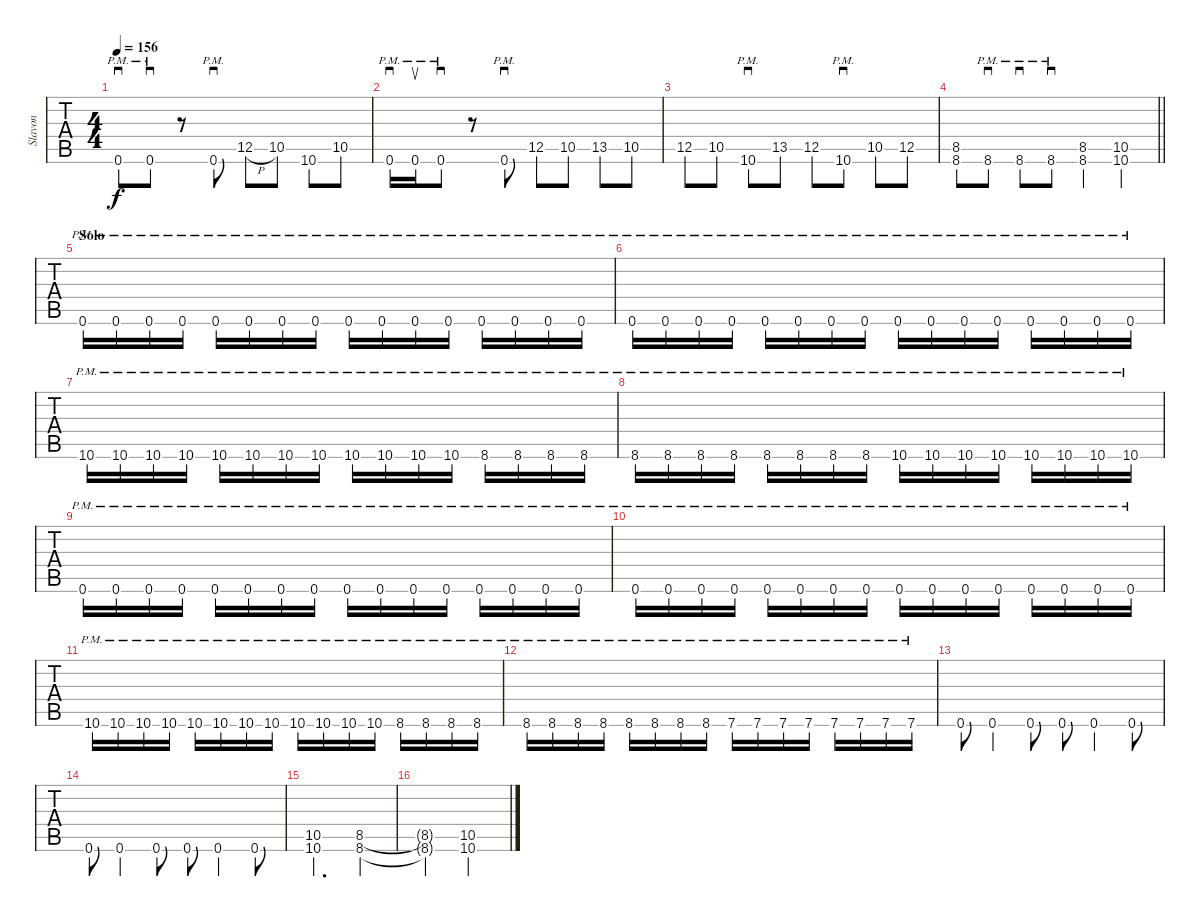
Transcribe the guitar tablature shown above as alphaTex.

\track ("Slavon" "Slavon") {instrument distortionguitar}
\staff {tabs}
\tuning (Eb4 Bb3 Gb3 Db3 Ab2 Db2) {hide}
\ts (4 4)
\tempo 156
\clef g2
\ks c
0.6{pm}.8{sd dy f} 0.6{pm}.8{sd} r.8 0.6{pm}.8{sd} 12.5{h}.8 10.5.8 10.6.8 10.5.8 |
0.6{pm}.16{sd} 0.6{pm}.16{su} 0.6{pm}.8{sd} r.8 0.6{pm}.8{sd} 12.5.8 10.5.8 13.5.8 10.5.8 |
12.5.8 10.5.8 10.6{pm}.8{sd} 13.5.8 12.5.8 10.6{pm}.8{sd} 10.5.8 12.5.8 |
\barLineRight lightlight
(8.5 8.6).8 8.6{pm}.8{sd} 8.6{pm}.8{sd} 8.6{pm}.8{sd} (8.5 8.6).4 (10.5 10.6).4 |
\section ("" "Solo")
0.6{pm}.16 0.6{pm}.16 0.6{pm}.16 0.6{pm}.16 0.6{pm}.16 0.6{pm}.16 0.6{pm}.16 0.6{pm}.16 0.6{pm}.16 0.6{pm}.16 0.6{pm}.16 0.6{pm}.16 0.6{pm}.16 0.6{pm}.16 0.6{pm}.16 0.6{pm}.16 |
0.6{pm}.16 0.6{pm}.16 0.6{pm}.16 0.6{pm}.16 0.6{pm}.16 0.6{pm}.16 0.6{pm}.16 0.6{pm}.16 0.6{pm}.16 0.6{pm}.16 0.6{pm}.16 0.6{pm}.16 0.6{pm}.16 0.6{pm}.16 0.6{pm}.16 0.6{pm}.16 |
10.6{pm}.16 10.6{pm}.16 10.6{pm}.16 10.6{pm}.16 10.6{pm}.16 10.6{pm}.16 10.6{pm}.16 10.6{pm}.16 10.6{pm}.16 10.6{pm}.16 10.6{pm}.16 10.6{pm}.16 8.6{pm}.16 8.6{pm}.16 8.6{pm}.16 8.6{pm}.16 |
8.6{pm}.16 8.6{pm}.16 8.6{pm}.16 8.6{pm}.16 8.6{pm}.16 8.6{pm}.16 8.6{pm}.16 8.6{pm}.16 10.6{pm}.16 10.6{pm}.16 10.6{pm}.16 10.6{pm}.16 10.6{pm}.16 10.6{pm}.16 10.6{pm}.16 10.6{pm}.16 |
0.6{pm}.16 0.6{pm}.16 0.6{pm}.16 0.6{pm}.16 0.6{pm}.16 0.6{pm}.16 0.6{pm}.16 0.6{pm}.16 0.6{pm}.16 0.6{pm}.16 0.6{pm}.16 0.6{pm}.16 0.6{pm}.16 0.6{pm}.16 0.6{pm}.16 0.6{pm}.16 |
0.6{pm}.16 0.6{pm}.16 0.6{pm}.16 0.6{pm}.16 0.6{pm}.16 0.6{pm}.16 0.6{pm}.16 0.6{pm}.16 0.6{pm}.16 0.6{pm}.16 0.6{pm}.16 0.6{pm}.16 0.6{pm}.16 0.6{pm}.16 0.6{pm}.16 0.6{pm}.16 |
10.6{pm}.16 10.6{pm}.16 10.6{pm}.16 10.6{pm}.16 10.6{pm}.16 10.6{pm}.16 10.6{pm}.16 10.6{pm}.16 10.6{pm}.16 10.6{pm}.16 10.6{pm}.16 10.6{pm}.16 8.6{pm}.16 8.6{pm}.16 8.6{pm}.16 8.6{pm}.16 |
8.6{pm}.16 8.6{pm}.16 8.6{pm}.16 8.6{pm}.16 8.6{pm}.16 8.6{pm}.16 8.6{pm}.16 8.6{pm}.16 7.6{pm}.16 7.6{pm}.16 7.6{pm}.16 7.6{pm}.16 7.6{pm}.16 7.6{pm}.16 7.6{pm}.16 7.6{pm}.16 |
0.6.8 0.6.4 0.6.8 0.6.8 0.6.4 0.6.8 |
0.6.8 0.6.4 0.6.8 0.6.8 0.6.4 0.6.8 |
(10.5 10.6).2{d} (8.5 8.6).4 |
(8.5{t} 8.6{t}).2 (10.5 10.6).2
